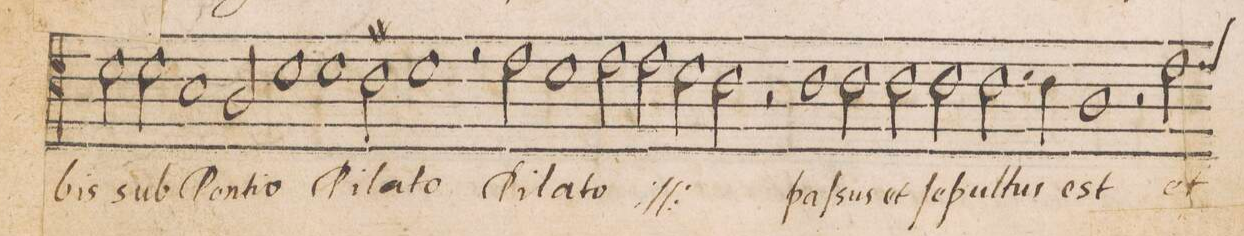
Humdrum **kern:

**kern	**text
*I"ALTVS	*
*clefC4	*
*k[]	*
*met(C|)	*
*M2/1	*
2d\	-bis
2d\	sub
=90-	=90-
1B	Pon-
2A/	-ti-
1d\	-o
=91-	=91-
1d	Pi-
2c#X\	-la-
=92-	=92-
1d	-to
2r	.
2e\	Pi
=93-	=93-
1d	la
2e\	to
*	*ij
2e\	Pi-
=94-	=94-
2d\	-la-
2cny\	-to
*	*Xij
2r	.
1c\	paſ-
=95-	=95-
2c\	-sus
2c\	et
2c\	ſe-
=96-	=96-
2.c\	-pul-
4c\	-tus
1A	est
=97-	=97-
2r	.
*custos:e	*
2e\	et
*-	*-
